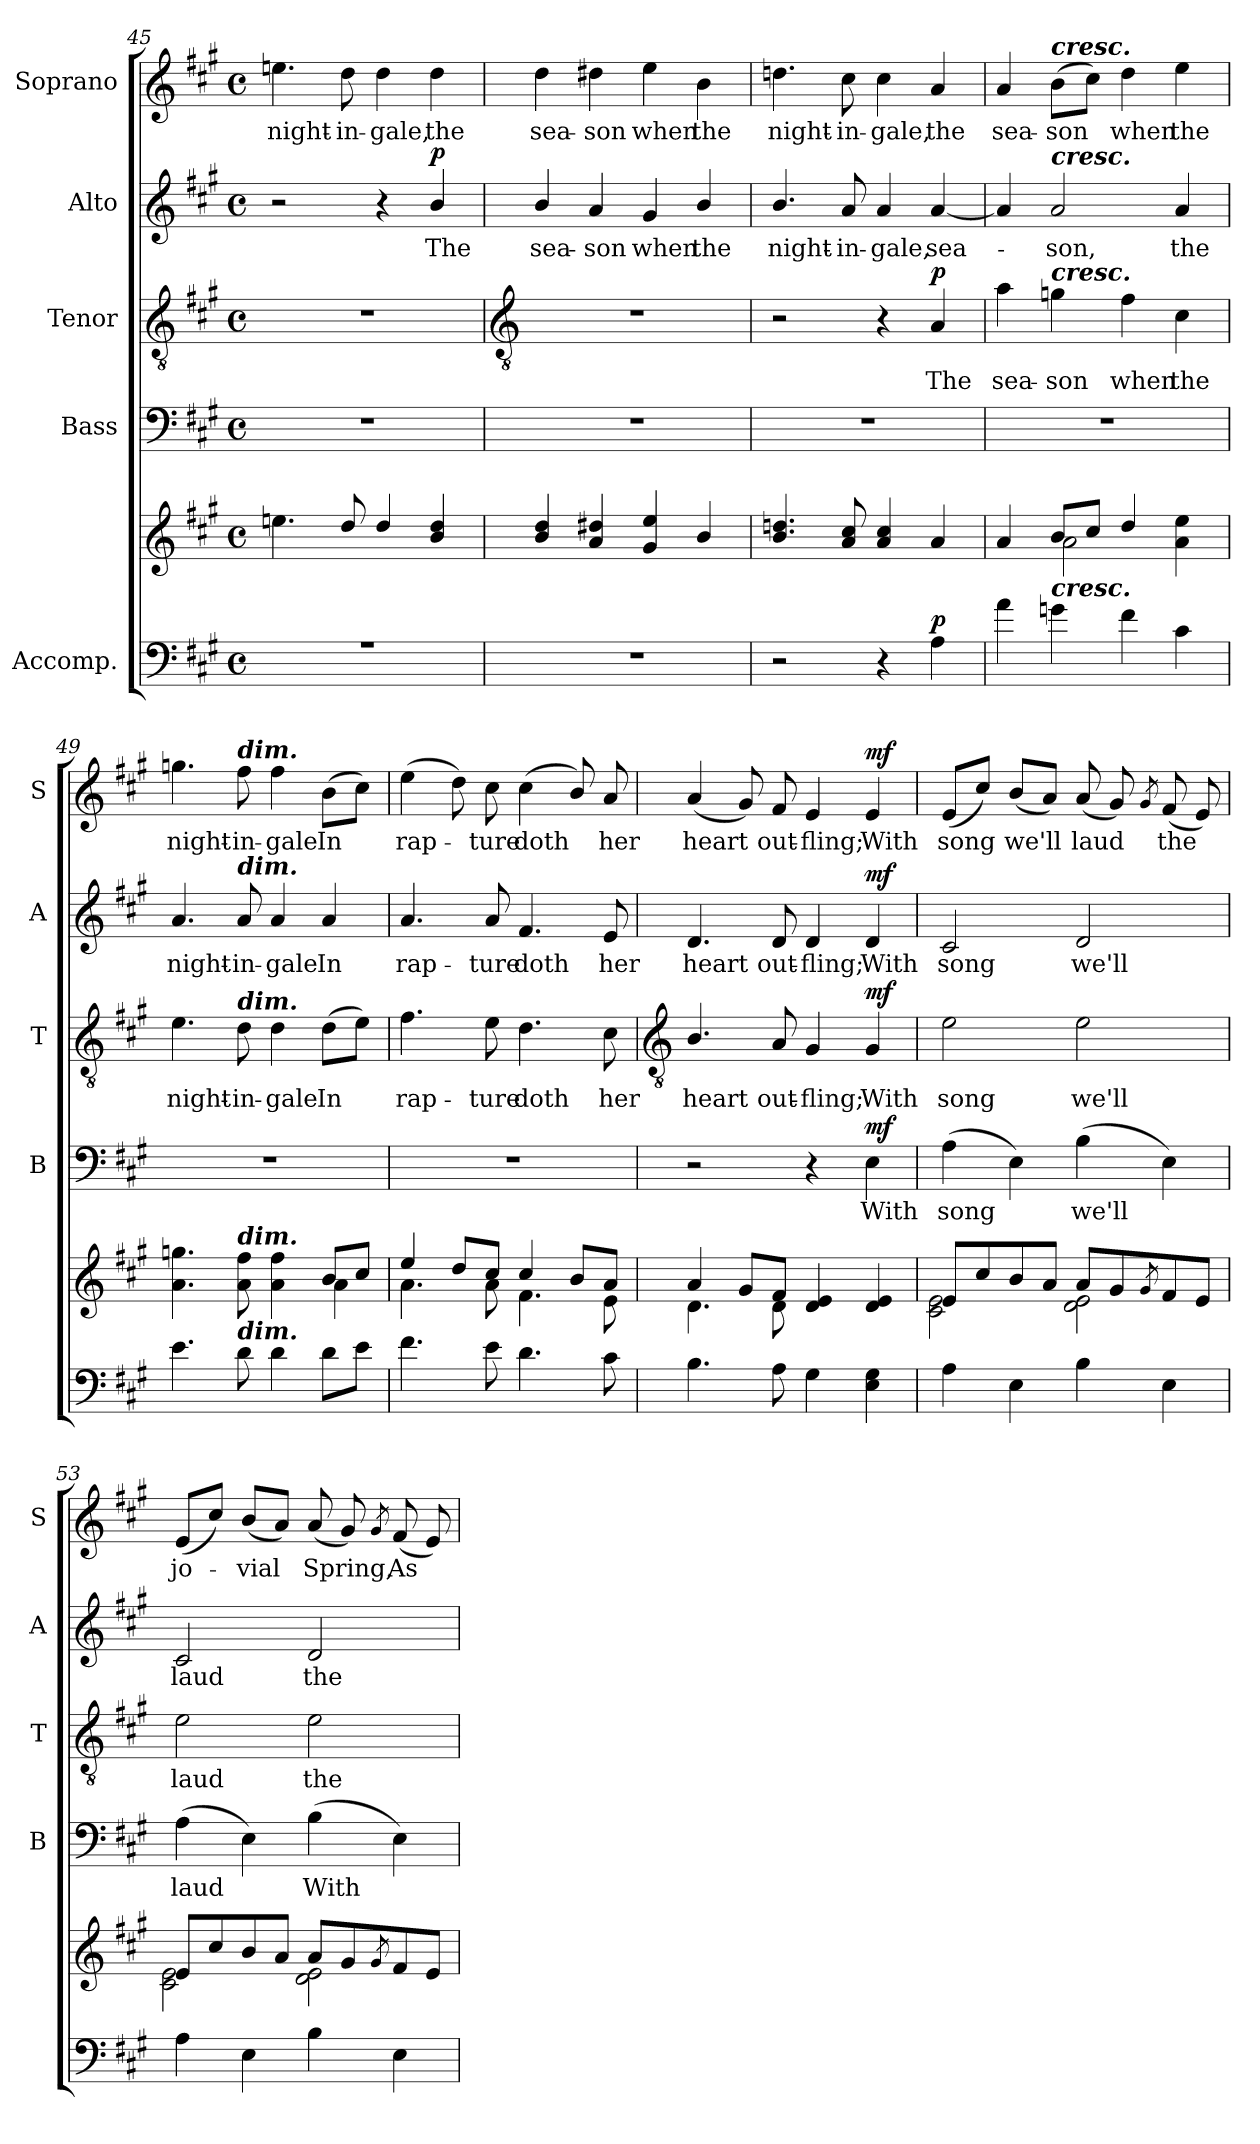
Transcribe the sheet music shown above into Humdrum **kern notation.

**kern	**kern	**dynam	**kern	**text	**dynam	**kern	**text	**dynam	**kern	**text	**dynam	**kern	**text	**dynam
*part5	*part5	*part5	*part4	*part4	*part4	*part3	*part3	*part3	*part2	*part2	*part2	*part1	*part1	*part1
*staff6	*staff5	*staff5/6	*staff4	*staff4	*staff4	*staff3	*staff3	*staff3	*staff2	*staff2	*staff2	*staff1	*staff1	*staff1
*I"Accomp.	*	*	*I"Bass	*	*	*I"Tenor	*	*	*I"Alto	*	*	*I"Soprano	*	*
*	*	*	*I'B	*	*	*I'T	*	*	*I'A	*	*	*I'S	*	*
*clefF4	*clefG2	*	*clefF4	*	*	*clefGv2	*	*	*clefG2	*	*	*clefG2	*	*
*k[f#c#g#]	*k[f#c#g#]	*	*k[f#c#g#]	*	*	*k[f#c#g#]	*	*	*k[f#c#g#]	*	*	*k[f#c#g#]	*	*
*A:	*A:	*	*A:	*	*	*A:	*	*	*A:	*	*	*A:	*	*
*M4/4	*M4/4	*	*M4/4	*	*	*M4/4	*	*	*M4/4	*	*	*M4/4	*	*
*met(c)	*met(c)	*	*met(c)	*	*	*met(c)	*	*	*met(c)	*	*	*met(c)	*	*
=45	=45	=45	=45	=45	=45	=45	=45	=45	=45	=45	=45	=45	=45	=45
*^	*^	*	*	*	*	*	*	*	*	*	*	*	*	*
!	!	!	!	!	!	!	!	!	!	!	!	!	!	!	!LO:LY:b	!
1r	1ryy	4.een\	1ryy	.	1r	.	.	1r	.	.	2r	.	.	4.een	night-	.
!	!	!	!	!	!	!	!	!	!	!	!	!	!	!	!LO:LY:b	!
.	.	8dd	.	.	.	.	.	.	.	.	.	.	.	8dd	-in-	.
!	!	!	!	!	!	!	!	!	!	!	!	!	!	!	!LO:LY:b	!
.	.	4dd	.	.	.	.	.	.	.	.	4r	.	.	4dd	-gale,	.
!	!	!	!	!	!	!	!	!	!	!	!	!LO:LY:b	!LO:DY:b	!	!LO:LY:b	!
.	.	4b 4dd	.	.	.	.	.	.	.	.	4b/	The	p	4dd	the	.
*v	*v	*	*	*	*	*	*	*	*	*	*	*	*	*	*	*
!!LO:LB:g=z
=46	=46	=46	=46	=46	=46	=46	=46	=46	=46	=46	=46	=46	=46	=46	=46
*	*	*	*	*	*	*	*clefGv2	*	*	*	*	*	*	*	*
!	!	!	!	!	!	!	!	!	!	!	!LO:LY:b	!	!	!LO:LY:b	!
1r	4b 4dd	1ryy	.	1r	.	.	1r	.	.	4b/	sea-	.	4dd	sea-	.
!	!	!	!	!	!	!	!	!	!	!	!LO:LY:b	!	!	!LO:LY:b	!
.	4a 4dd#X	.	.	.	.	.	.	.	.	4a	-son	.	4dd#X	-son	.
!	!	!	!	!	!	!	!	!	!	!	!LO:LY:b	!	!	!LO:LY:b	!
.	4g# 4ee	.	.	.	.	.	.	.	.	4g#	when	.	4ee	when	.
!	!	!	!	!	!	!	!	!	!	!	!LO:LY:b	!	!	!LO:LY:b	!
.	4b	.	.	.	.	.	.	.	.	4b/	the	.	4b	the	.
=47	=47	=47	=47	=47	=47	=47	=47	=47	=47	=47	=47	=47	=47	=47	=47
!	!	!	!	!	!	!	!	!	!	!	!LO:LY:b	!	!	!LO:LY:b	!
2r	4.b 4.ddn	1ryy	.	1r	.	.	2r	.	.	4.b/	night-	.	4.ddn	night-	.
!	!	!	!	!	!	!	!	!	!	!	!LO:LY:b	!	!	!LO:LY:b	!
.	8a 8cc#	.	.	.	.	.	.	.	.	8a	-in-	.	8cc#	-in-	.
!	!	!	!	!	!	!	!	!	!	!	!LO:LY:b	!	!	!LO:LY:b	!
4r	4a 4cc#	.	.	.	.	.	4r	.	.	4a	-gale,	.	4cc#	-gale,	.
!	!	!	!LO:DY:a=2	!	!	!	!	!LO:LY:b	!LO:DY:b	!	!LO:LY:b	!	!	!LO:LY:b	!
4A	4a	.	p	.	.	.	4A	The	p	[4a	sea-	.	4a	the	.
=48	=48	=48	=48	=48	=48	=48	=48	=48	=48	=48	=48	=48	=48	=48	=48
!	!	!	!	!	!	!	!	!LO:LY:b	!	!	!	!	!	!LO:LY:b	!
4a	4a	4ryy	.	1r	.	.	4a	sea-	.	4a]	.	.	4a	sea-	.
!	!	!	!	!	!	!	!	!	!	!	!	!	!LO:TX:a:Bi:t=cresc.	!	!
!	!	!	!	!	!	!	!	!	!	!LO:TX:a:Bi:t=cresc.	!	!	!	!	!
!	!	!	!	!	!	!	!LO:TX:a:Bi:t=cresc.	!	!	!	!	!	!	!	!
!LO:TX:a:Bi:t=cresc.	!	!	!	!	!	!	!	!	!	!	!	!	!	!	!
!	!	!	!	!	!	!	!	!LO:LY:b	!	!	!LO:LY:b	!	!	!LO:LY:b	!
4gn	8b/L	2a\	.	.	.	.	4gn	-son	.	2a	son,	.	(>8bL	-son	.
.	8cc#/J	.	.	.	.	.	.	.	.	.	.	.	8cc#J)	.	.
!	!	!	!	!	!	!	!	!LO:LY:b	!	!	!	!	!	!LO:LY:b	!
4f#	4dd/	.	.	.	.	.	4f#	when	.	.	.	.	4dd	when	.
!	!	!	!	!	!	!	!	!LO:LY:b	!	!	!LO:LY:b	!	!	!LO:LY:b	!
4c#	4a 4ee	4ryy	.	.	.	.	4c#	the	.	4a	the	.	4ee	the	.
=49	=49	=49	=49	=49	=49	=49	=49	=49	=49	=49	=49	=49	=49	=49	=49
!	!	!	!	!	!	!	!	!LO:LY:b	!	!	!LO:LY:b	!	!	!LO:LY:b	!
4.e	4.a 4.ggn	2ryy	.	1r	.	.	4.e	night-	.	4.a	night-	.	4.ggn	night-	.
!	!	!	!	!	!	!	!	!	!	!	!	!	!LO:TX:a:Bi:t=dim.	!	!
!	!	!	!	!	!	!	!	!	!	!LO:TX:a:Bi:t=dim.	!	!	!	!	!
!	!	!	!	!	!	!	!LO:TX:a:Bi:t=dim.	!	!	!	!	!	!	!	!
!	!LO:TX:a:Bi:t=dim.	!	!	!	!	!	!	!	!	!	!	!	!	!	!
!LO:TX:a:Bi:t=dim.	!	!	!	!	!	!	!	!	!	!	!	!	!	!	!
!	!	!	!	!	!	!	!	!LO:LY:b	!	!	!LO:LY:b	!	!	!LO:LY:b	!
8d	8a 8ff#	.	.	.	.	.	8d	-in-	.	8a	-in-	.	8ff#	-in-	.
!	!	!	!	!	!	!	!	!LO:LY:b	!	!	!LO:LY:b	!	!	!LO:LY:b	!
4d	4a 4ff#	4ryy	.	.	.	.	4d	-gale	.	4a	-gale	.	4ff#	-gale	.
!	!	!	!	!	!	!	!	!LO:LY:b	!	!	!LO:LY:b	!	!	!LO:LY:b	!
8dL	8b/L	4a\	.	.	.	.	(>8dL	In	.	4a	In	.	(>8bL	In	.
8eJ	8cc#/J	.	.	.	.	.	8eJ)	.	.	.	.	.	8cc#J)	.	.
=50	=50	=50	=50	=50	=50	=50	=50	=50	=50	=50	=50	=50	=50	=50	=50
!	!	!	!	!	!	!	!	!LO:LY:b	!	!	!LO:LY:b	!	!	!LO:LY:b	!
4.f#	4ee/	4.a\	.	1r	.	.	4.f#	rap-	.	4.a	rap-	.	(>4ee	rap-	.
.	8dd/L	.	.	.	.	.	.	.	.	.	.	.	8dd)	.	.
!	!	!	!	!	!	!	!	!LO:LY:b	!	!	!LO:LY:b	!	!	!LO:LY:b	!
8e	8cc#/J	8a\	.	.	.	.	8e	-ture	.	8a	-ture	.	8cc#	ture	.
!	!	!	!	!	!	!	!	!LO:LY:b	!	!	!LO:LY:b	!	!	!LO:LY:b	!
4.d	4cc#/	4.f#\	.	.	.	.	4.d	doth	.	4.f#	doth	.	(<4cc#	doth	.
.	8b/L	.	.	.	.	.	.	.	.	.	.	.	8b/)	.	.
!	!	!	!	!	!	!	!	!LO:LY:b	!	!	!LO:LY:b	!	!	!LO:LY:b	!
8c#	8aJ	8e\	.	.	.	.	8c#	her	.	8e	her	.	8a	her	.
!!LO:LB:g=z
=51	=51	=51	=51	=51	=51	=51	=51	=51	=51	=51	=51	=51	=51	=51	=51
*	*	*	*	*	*	*	*clefGv2	*	*	*	*	*	*	*	*
!	!	!	!	!	!	!	!	!LO:LY:b	!	!	!LO:LY:b	!	!	!LO:LY:b	!
4.B	4a	4.d\	.	2r	.	.	4.B/	heart	.	4.d	heart	.	(<4a	heart	.
.	8g#L	.	.	.	.	.	.	.	.	.	.	.	8g#)	.	.
!	!	!	!	!	!	!	!	!LO:LY:b	!	!	!LO:LY:b	!	!	!LO:LY:b	!
8A	8f#J	8d\	.	.	.	.	8A	out-	.	8d	out-	.	8f#	out-	.
!	!	!	!	!	!	!	!	!LO:LY:b	!	!	!LO:LY:b	!	!	!LO:LY:b	!
4G#	4d 4e	2ryy	.	4r	.	.	4G#	-fling;	.	4d	-fling;	.	4e	-fling;	.
!	!	!	!LO:DY:b=2	!	!LO:LY:b	!	!	!LO:LY:b	!	!	!LO:LY:b	!	!	!LO:LY:b	!
!	!	!	!LO:DY:n=1:b	!	!	!LO:DY:b	!	!	!LO:DY:b	!	!	!LO:DY:b	!	!	!LO:DY:b
4E 4G#	4d 4e	.	mf mf	4E	With	mf	4G#	With	mf	4d	With	mf	4e	With	mf
=52	=52	=52	=52	=52	=52	=52	=52	=52	=52	=52	=52	=52	=52	=52	=52
!	!	!	!	!	!LO:LY:b	!	!	!LO:LY:b	!	!	!LO:LY:b	!	!	!LO:LY:b	!
4A	8eL	2c#\ 2e\	.	(>4A	song	.	2e	song	.	2c#	song	.	(8eL	song	.
.	8cc#	.	.	.	.	.	.	.	.	.	.	.	8cc#J)	.	.
!	!	!	!	!	!	!	!	!	!	!	!	!	!	!LO:LY:b	!
4E	8b	.	.	4E)	.	.	.	.	.	.	.	.	(<8bL	we'll	.
.	8aJ	.	.	.	.	.	.	.	.	.	.	.	8aJ)	.	.
!	!	!	!	!	!LO:LY:b	!	!	!LO:LY:b	!	!	!LO:LY:b	!	!	!LO:LY:b	!
4B	8aL	2d\ 2e\	.	(>4B	we'll	.	2e	we'll	.	2d	we'll	.	(<8aL	laud	.
.	8g#	.	.	.	.	.	.	.	.	.	.	.	8g#)	.	.
.	8qg#	.	.	.	.	.	.	.	.	.	.	.	8qg#J	.	.
!	!	!	!	!	!	!	!	!	!	!	!	!	!	!LO:LY:b	!
4E	8f#	.	.	4E)	.	.	.	.	.	.	.	.	(<8f#L	the	.
.	8eJ	.	.	.	.	.	.	.	.	.	.	.	8eJ)	.	.
=53	=53	=53	=53	=53	=53	=53	=53	=53	=53	=53	=53	=53	=53	=53	=53
!	!	!	!	!	!LO:LY:b	!	!	!LO:LY:b	!	!	!LO:LY:b	!	!	!LO:LY:b	!
4A	8eL	2c#\ 2e\	.	(>4A	laud	.	2e	laud	.	2c#	laud	.	(8eL	jo-	.
.	8cc#	.	.	.	.	.	.	.	.	.	.	.	8cc#J)	.	.
!	!	!	!	!	!	!	!	!	!	!	!	!	!	!LO:LY:b	!
4E	8b	.	.	4E)	.	.	.	.	.	.	.	.	(<8bL	-vial	.
.	8aJ	.	.	.	.	.	.	.	.	.	.	.	8aJ)	.	.
!	!	!	!	!	!LO:LY:b	!	!	!LO:LY:b	!	!	!LO:LY:b	!	!	!LO:LY:b	!
4B	8aL	2d\ 2e\	.	(>4B	With	.	2e	the	.	2d	the	.	(<8aL	Spring,	.
.	8g#	.	.	.	.	.	.	.	.	.	.	.	8g#)	.	.
.	8qg#	.	.	.	.	.	.	.	.	.	.	.	8qg#J	.	.
!	!	!	!	!	!	!	!	!	!	!	!	!	!	!LO:LY:b	!
4E	8f#	.	.	4E)	.	.	.	.	.	.	.	.	(<8f#L	As	.
.	8eJ	.	.	.	.	.	.	.	.	.	.	.	8eJ)	.	.
*	*v	*v	*	*	*	*	*	*	*	*	*	*	*	*	*
=	=	=	=	=	=	=	=	=	=	=	=	=	=	=
*-	*-	*-	*-	*-	*-	*-	*-	*-	*-	*-	*-	*-	*-	*-
